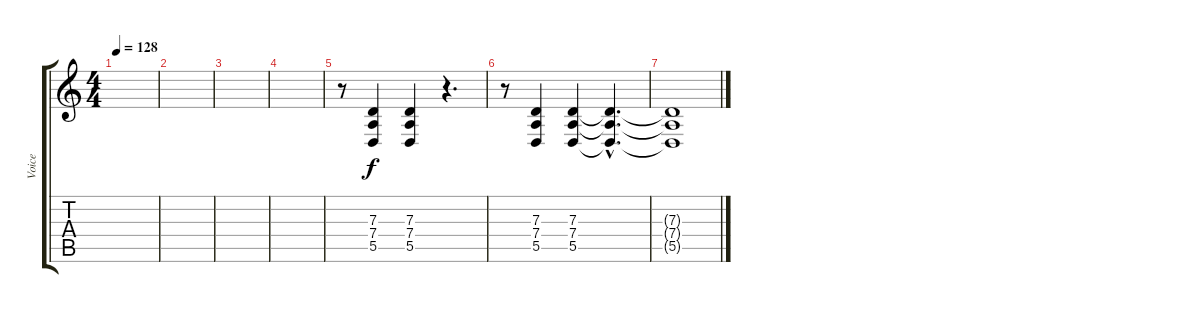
\track ("Voice" "Voice") {instrument applause}
\staff {score tabs}
\tuning (E4 B3 G3 D3 A2 E2) {hide}
\ts (4 4)
\tempo 128
\clef g2
\ks c
|
|
|
|
r.8 (7.3 7.4 5.5).4 (7.3 7.4 5.5).4 r.4{d} |
r.8 (7.3 7.4 5.5).4 (7.3 7.4 5.5).4 (7.3{hac t} 7.4{hac t} 5.5{hac t}).4{d} |
(7.3{t} 7.4{t} 5.5{t}).1
